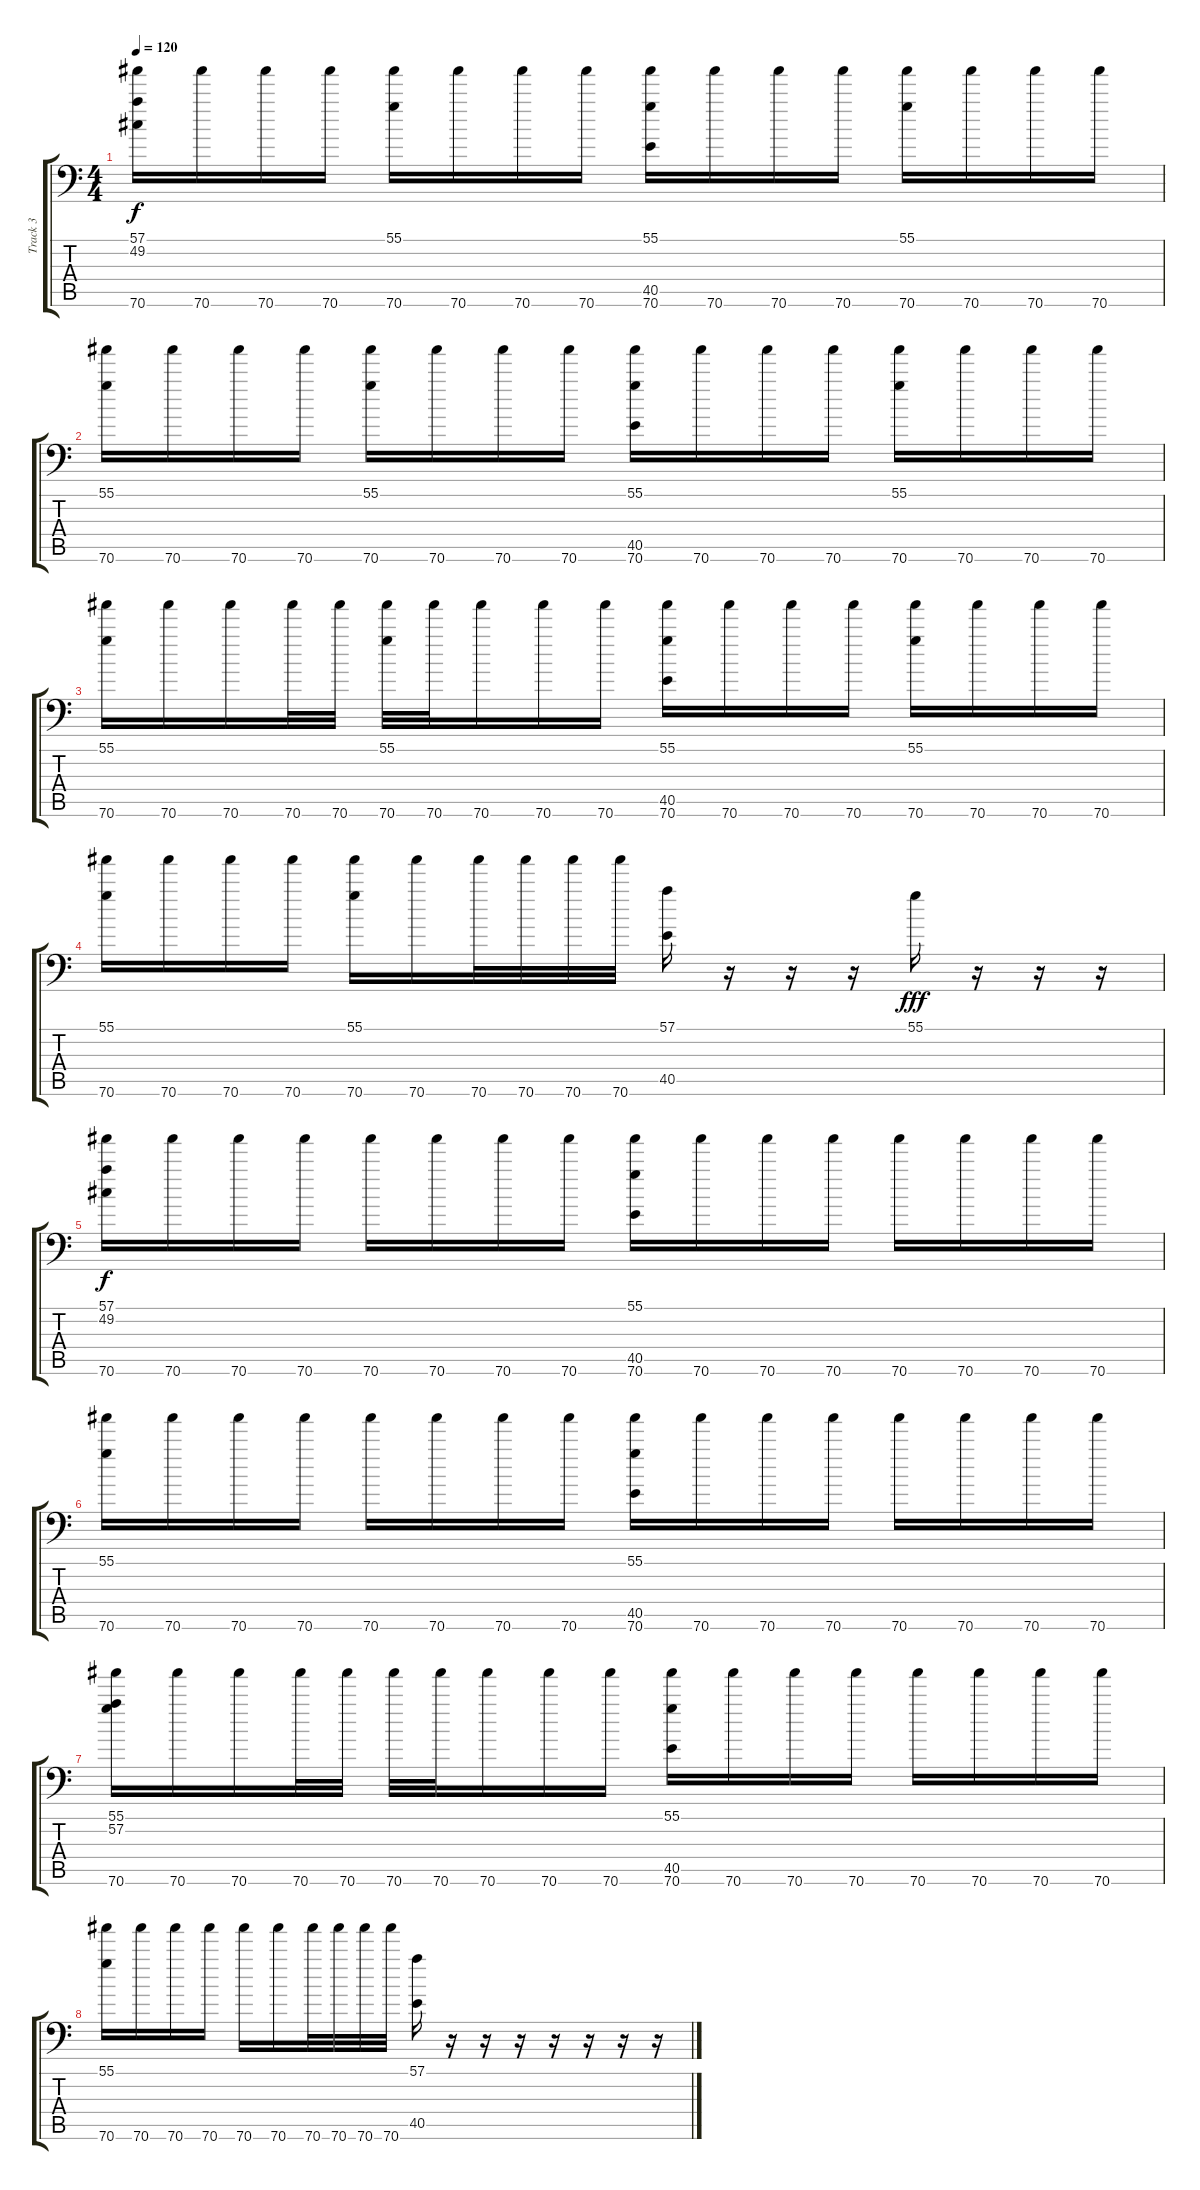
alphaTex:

\track ("Track 3" "Track 3") {instrument acousticgrandpiano}
\staff {score tabs}
\tuning (C-1 C-1 C-1 C-1 C-1 C-1) {hide}
\ts (4 4)
\tempo 120
\clef f4
\ks c
(57.1 49.2 70.6).16{dy f} 70.6.16 70.6.16 70.6.16 (55.1 70.6).16 70.6.16 70.6.16 70.6.16 (55.1 40.5 70.6).16 70.6.16 70.6.16 70.6.16 (55.1 70.6).16 70.6.16 70.6.16 70.6.16 |
(55.1 70.6).16 70.6.16 70.6.16 70.6.16 (55.1 70.6).16 70.6.16 70.6.16 70.6.16 (55.1 40.5 70.6).16 70.6.16 70.6.16 70.6.16 (55.1 70.6).16 70.6.16 70.6.16 70.6.16 |
(55.1 70.6).16 70.6.16 70.6.16 70.6.32 70.6.32 (55.1 70.6).32 70.6.32 70.6.16 70.6.16 70.6.16 (55.1 40.5 70.6).16 70.6.16 70.6.16 70.6.16 (55.1 70.6).16 70.6.16 70.6.16 70.6.16 |
(55.1 70.6).16 70.6.16 70.6.16 70.6.16 (55.1 70.6).16 70.6.16 70.6.32 70.6.32 70.6.32 70.6.32 (57.1 40.5).16 r.16 r.16 r.16 55.1.16{dy fff} r.16 r.16 r.16 |
(57.1 49.2 70.6).16{dy f} 70.6.16 70.6.16 70.6.16 70.6.16 70.6.16 70.6.16 70.6.16 (55.1 40.5 70.6).16 70.6.16 70.6.16 70.6.16 70.6.16 70.6.16 70.6.16 70.6.16 |
(55.1 70.6).16 70.6.16 70.6.16 70.6.16 70.6.16 70.6.16 70.6.16 70.6.16 (55.1 40.5 70.6).16 70.6.16 70.6.16 70.6.16 70.6.16 70.6.16 70.6.16 70.6.16 |
(55.1 57.2 70.6).16 70.6.16 70.6.16 70.6.32 70.6.32 70.6.32 70.6.32 70.6.16 70.6.16 70.6.16 (55.1 40.5 70.6).16 70.6.16 70.6.16 70.6.16 70.6.16 70.6.16 70.6.16 70.6.16 |
(55.1 70.6).16 70.6.16 70.6.16 70.6.16 70.6.16 70.6.16 70.6.32 70.6.32 70.6.32 70.6.32 (57.1 40.5).16 r.16 r.16 r.16 r.16 r.16 r.16 r.16
